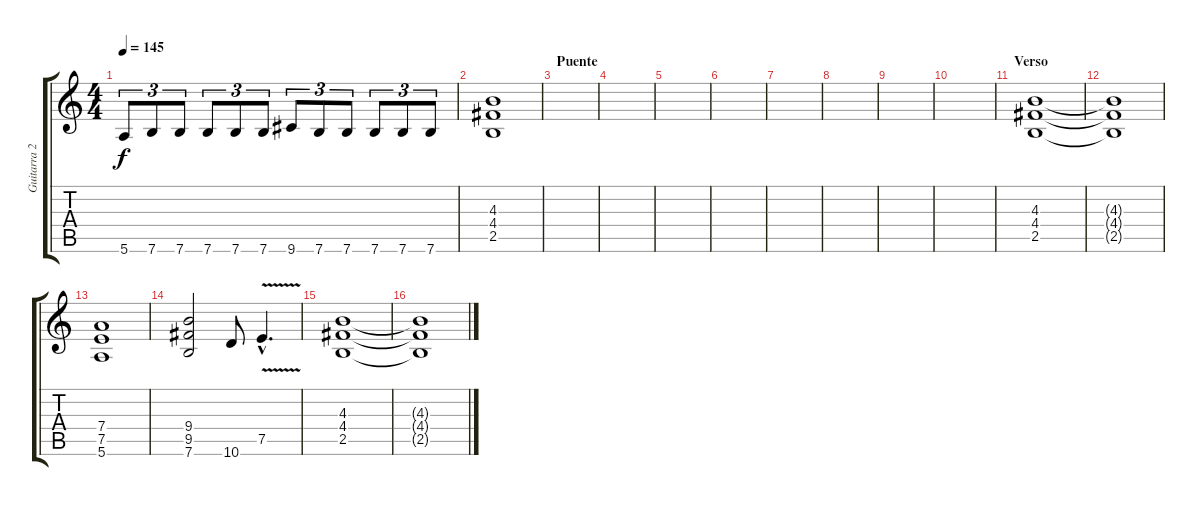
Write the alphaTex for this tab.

\track ("Guitarra 2" "Guitarra 2") {instrument distortionguitar}
\staff {score tabs}
\tuning (E4 B3 G3 D3 A2 E2) {hide}
\ts (4 4)
\tempo 145
\clef g2
\ks c
5.6.8{tu (3 2) dy f} 7.6.8{tu (3 2)} 7.6.8{tu (3 2)} 7.6.8{tu (3 2)} 7.6.8{tu (3 2)} 7.6.8{tu (3 2)} 9.6.8{tu (3 2)} 7.6.8{tu (3 2)} 7.6.8{tu (3 2)} 7.6.8{tu (3 2)} 7.6.8{tu (3 2)} 7.6.8{tu (3 2)} |
(4.3 4.4 2.5).1 |
\section ("" "Puente")
|
|
|
|
|
|
|
|
\section ("" "Verso")
(4.3 4.4 2.5).1{volume 16 instrument distortionguitar} |
(4.3{t} 4.4{t} 2.5{t}).1 |
(7.4 7.5 5.6).1 |
(9.4 9.5 7.6).2 10.6.8 7.5{v hac}.4{d} |
(4.3 4.4 2.5).1{volume 16 instrument distortionguitar} |
(4.3{t} 4.4{t} 2.5{t}).1
